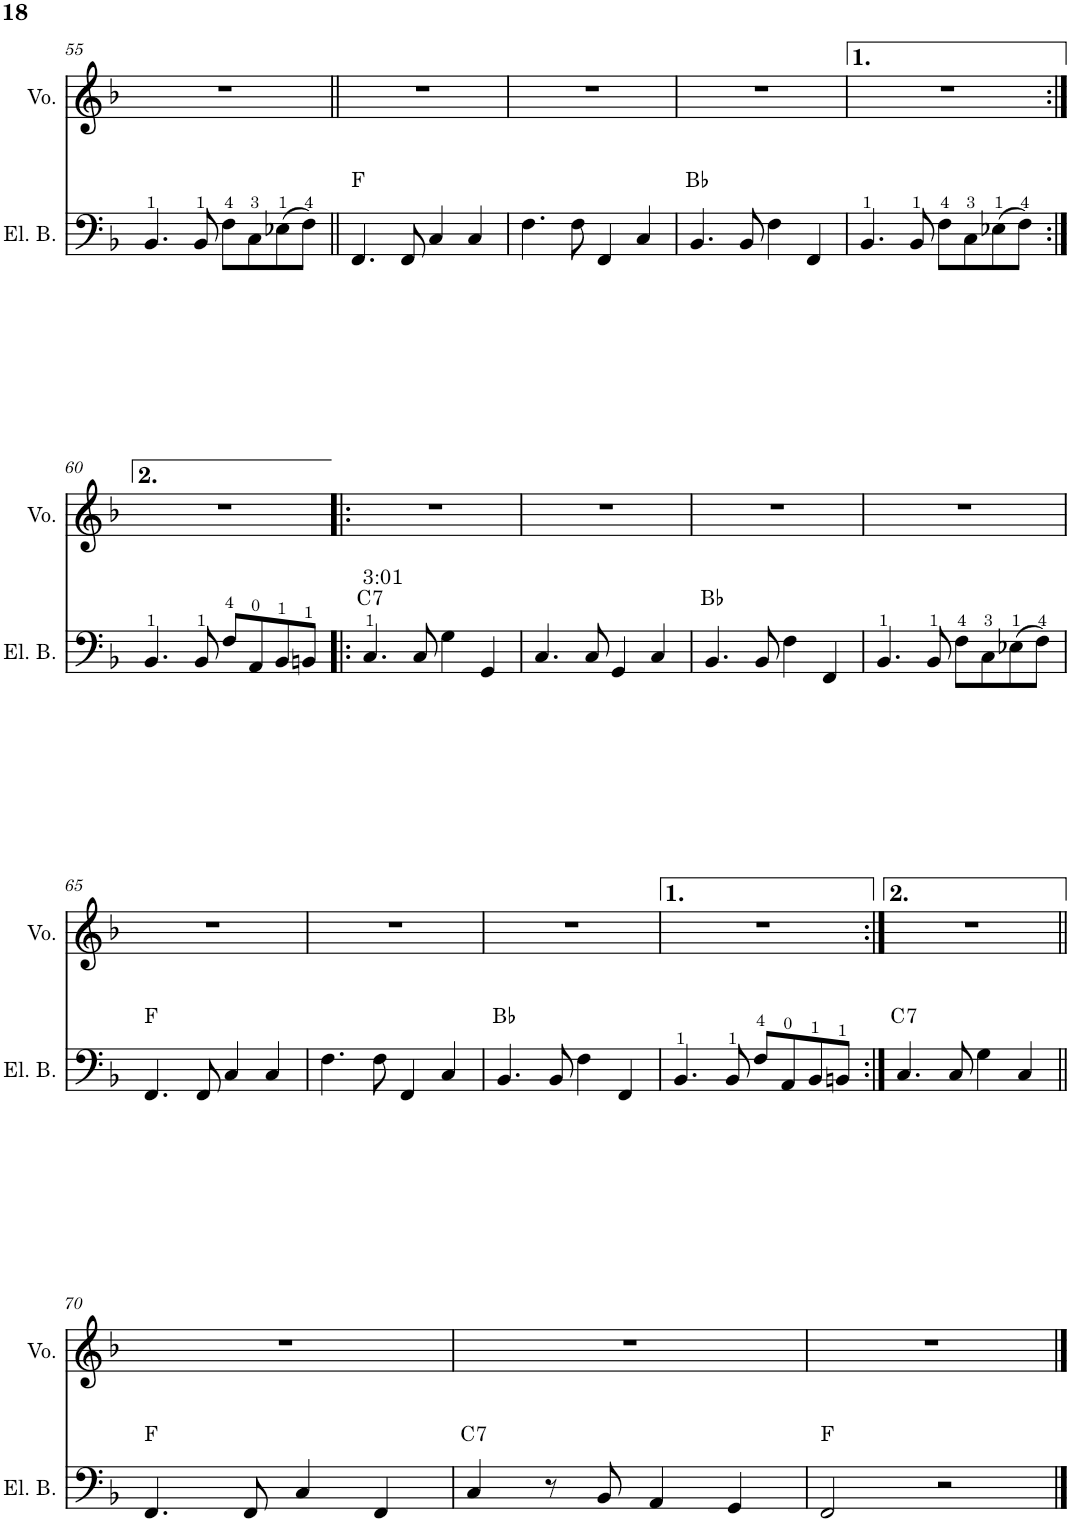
**kern	**harte	**kern
*part2	*part2	*part1
*staff2	*	*staff1
*I"Electric Bass	*	*I"Voice
*I'El. B.	*	*I'Vo.
!!LO:PB:g=z
*clefF4	*	*clefG2
*Trd7c12	*	*
*k[b-]	*	*k[b-]
*M4/4	*	*M4/4
=55	=55	=55
4.BB-/	.	1r
8BB-/	.	.
8F\L	.	.
8C\	.	.
(8E-X\	.	.
8F\J)	.	.
=56||	=56||	=56||
4.FF/	F:maj	1r
8FF/	.	.
4C/	.	.
4C/	.	.
=57	=57	=57
4.F\	.	1r
8F\	.	.
4FF/	.	.
4C/	.	.
=58	=58	=58
4.BB-/	Bb:maj	1r
8BB-/	.	.
4F\	.	.
4FF/	.	.
=59	=59	=59
4.BB-/	.	1r
8BB-/	.	.
8F\L	.	.
8C\	.	.
(8E-X\	.	.
8F\J)	.	.
!!LO:LB:g=z
=60:|!	=60:|!	=60:|!
4.BB-/	.	1r
8BB-/	.	.
8F/L	.	.
8AA/	.	.
8BB-/	.	.
8BBn/J	.	.
=61!|:	=61!|:	=61!|:
!LO:TX:a:t=3&colon;01	!LO:H:kt=7	!
4.C/	C:7	1r
8C/	.	.
4G\	.	.
4GG/	.	.
=62	=62	=62
4.C/	.	1r
8C/	.	.
4GG/	.	.
4C/	.	.
=63	=63	=63
4.BB-/	Bb:maj	1r
8BB-/	.	.
4F\	.	.
4FF/	.	.
=64	=64	=64
4.BB-/	.	1r
8BB-/	.	.
8F\L	.	.
8C\	.	.
(8E-X\	.	.
8F\J)	.	.
!!LO:LB:g=z
=65	=65	=65
4.FF/	F:maj	1r
8FF/	.	.
4C/	.	.
4C/	.	.
=66	=66	=66
4.F\	.	1r
8F\	.	.
4FF/	.	.
4C/	.	.
=67	=67	=67
4.BB-/	Bb:maj	1r
8BB-/	.	.
4F\	.	.
4FF/	.	.
=68	=68	=68
4.BB-/	.	1r
8BB-/	.	.
8F/L	.	.
8AA/	.	.
8BB-/	.	.
8BBn/J	.	.
=69:|!	=69:|!	=69:|!
!	!LO:H:kt=7	!
4.C/	C:7	1r
8C/	.	.
4G\	.	.
4C/	.	.
!!LO:LB:g=z
=70||	=70||	=70||
4.FF/	F:maj	1r
8FF/	.	.
4C/	.	.
4FF/	.	.
=71	=71	=71
!	!LO:H:kt=7	!
4C/	C:7	1r
8r	.	.
8BB-/	.	.
4AA/	.	.
4GG/	.	.
=72	=72	=72
2FF/	F:maj	1r
2r	.	.
==	==	==
*-	*-	*-
